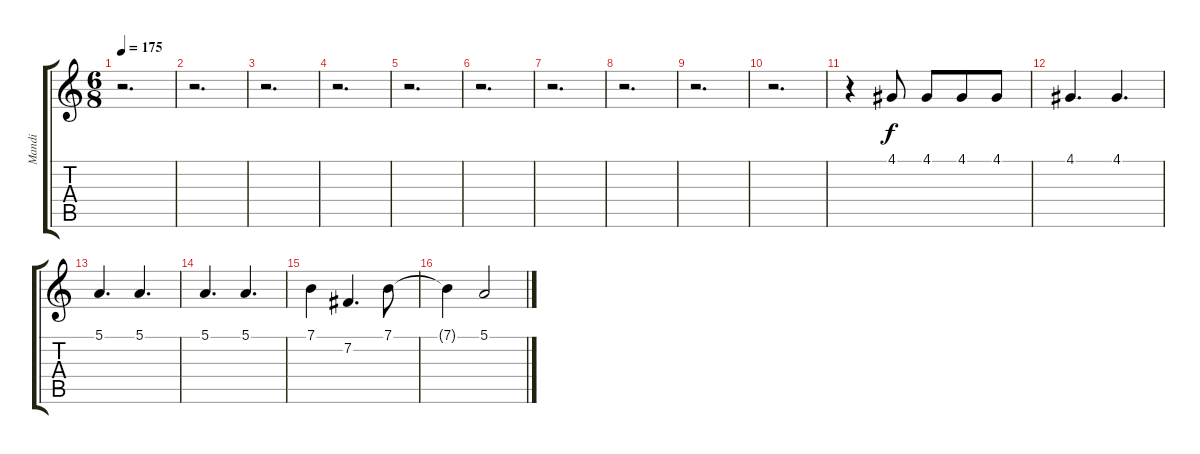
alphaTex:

\track ("Mandi" "Mandi") {instrument voiceoohs}
\staff {score tabs}
\tuning (E4 B3 G3 D3 A2 E2) {hide}
\ts (6 8)
\tempo 175
\clef g2
\ks c
r.2{d dy f} |
r.2{d} |
r.2{d} |
r.2{d} |
r.2{d} |
r.2{d} |
r.2{d} |
r.2{d} |
r.2{d} |
r.2{d} |
r.4 4.1.8 4.1.8 4.1.8 4.1.8 |
4.1.4{d} 4.1.4{d} |
5.1.4{d} 5.1.4{d} |
5.1.4{d} 5.1.4{d} |
7.1.4 7.2.4{d} 7.1.8 |
7.1{t}.4 5.1.2
